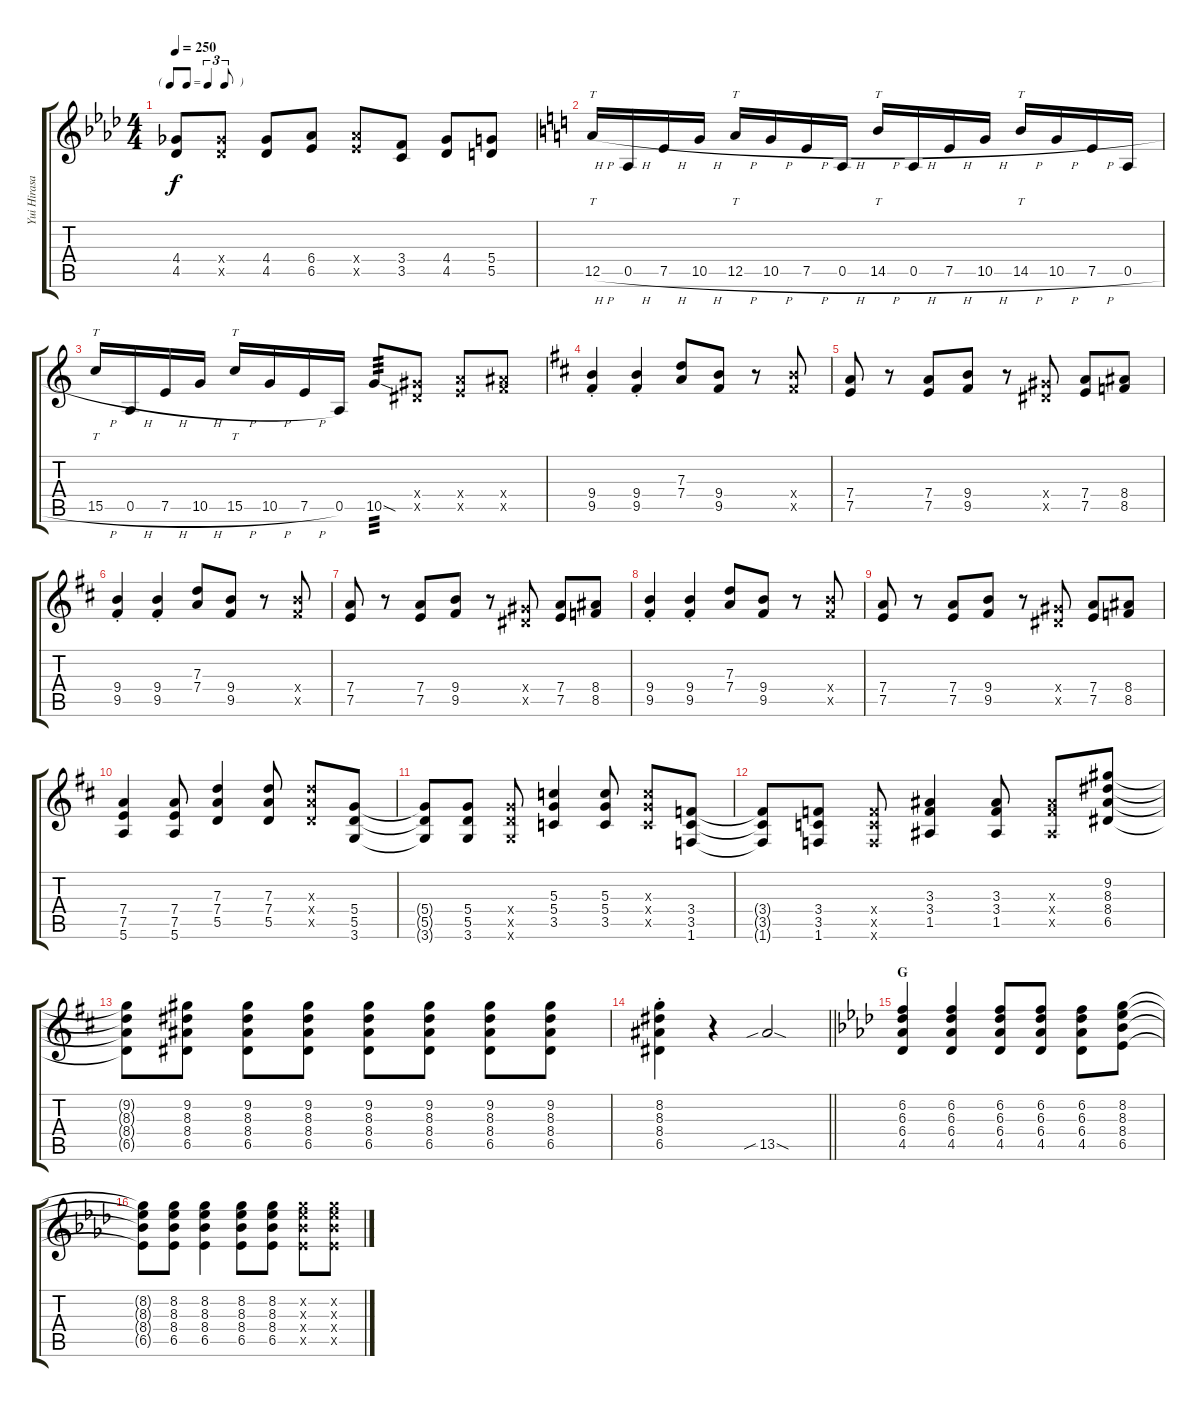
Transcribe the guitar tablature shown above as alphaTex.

\track ("Yui Hirasawa" "Yui Hirasa") {instrument distortionguitar}
\staff {score tabs}
\tuning (E4 B3 G3 D3 A2 E2) {hide}
\ts (4 4)
\tf triplet8th
\tempo 250
\clef g2
\ks ab
(4.4 4.5).8{dy f} (4.4{x} 4.5{x}).8 (4.4 4.5).8 (6.4 6.5).8 (6.4{x} 6.5{x}).8 (3.4 3.5).8 (4.4 4.5).8 (5.4 5.5).8 |
\ks c
12.5{h}.16{tt} 0.5{h}.16 7.5{h}.16 10.5{h}.16 12.5{h}.16{tt} 10.5{h}.16 7.5{h}.16 0.5{h}.16 14.5{h}.16{tt} 0.5{h}.16 7.5{h}.16 10.5{h}.16 14.5{h}.16{tt} 10.5{h}.16 7.5{h}.16 0.5{h}.16 |
15.5{h}.16{tt} 0.5{h}.16 7.5{h}.16 10.5{h}.16 15.5{h}.16{tt} 10.5{h}.16 7.5{h}.16 0.5.16 10.5{sod}.8{tp 3} (6.4{x} 6.5{x}).8 (7.4{x} 7.5{x}).8 (8.4{x} 8.5{x}).8 |
\ks d
(9.4{st} 9.5{st}).4 (9.4{st} 9.5{st}).4 (7.3 7.4).8 (9.4 9.5).8 r.8 (9.4{x} 9.5{x}).8 |
(7.4 7.5).8 r.8 (7.4 7.5).8 (9.4 9.5).8 r.8 (6.4{x} 6.5{x}).8 (7.4 7.5).8 (8.4 8.5).8 |
(9.4{st} 9.5{st}).4 (9.4{st} 9.5{st}).4 (7.3 7.4).8 (9.4 9.5).8 r.8 (9.4{x} 9.5{x}).8 |
(7.4 7.5).8 r.8 (7.4 7.5).8 (9.4 9.5).8 r.8 (6.4{x} 6.5{x}).8 (7.4 7.5).8 (8.4 8.5).8 |
(9.4{st} 9.5{st}).4 (9.4{st} 9.5{st}).4 (7.3 7.4).8 (9.4 9.5).8 r.8 (9.4{x} 9.5{x}).8 |
(7.4 7.5).8 r.8 (7.4 7.5).8 (9.4 9.5).8 r.8 (6.4{x} 6.5{x}).8 (7.4 7.5).8 (8.4 8.5).8 |
(7.4 7.5 5.6).4 (7.4 7.5 5.6).8 (7.3 7.4 5.5).4 (7.3 7.4 5.5).8 (7.3{x} 7.4{x} 5.5{x}).8 (5.4 5.5 3.6).8 |
(5.4{t} 5.5{t} 3.6{t}).8 (5.4 5.5 3.6).8 (5.4{x} 5.5{x} 3.6{x}).8 (5.3 5.4 3.5).4 (5.3 5.4 3.5).8 (5.3{x} 5.4{x} 3.5{x}).8 (3.4 3.5 1.6).8 |
(3.4{t} 3.5{t} 1.6{t}).8 (3.4 3.5 1.6).8 (3.4{x} 3.5{x} 1.6{x}).8 (3.3 3.4 1.5).4 (3.3 3.4 1.5).8 (3.3{x} 3.4{x} 1.5{x}).8 (9.2 8.3 8.4 6.5).8 |
(9.2{t} 8.3{t} 8.4{t} 6.5{t}).8 (9.2 8.3 8.4 6.5).8 (9.2 8.3 8.4 6.5).8 (9.2 8.3 8.4 6.5).8 (9.2 8.3 8.4 6.5).8 (9.2 8.3 8.4 6.5).8 (9.2 8.3 8.4 6.5).8 (9.2 8.3 8.4 6.5).8 |
\barLineRight lightlight
(8.2{st} 8.3{st} 8.4{st} 6.5{st}).4 r.4 13.5{sib sod}.2 |
\section ("" "G")
\ks ab
(6.2 6.3 6.4 4.5).4 (6.2 6.3 6.4 4.5).4 (6.2 6.3 6.4 4.5).8 (6.2 6.3 6.4 4.5).8 (6.2 6.3 6.4 4.5).8 (8.2 8.3 8.4 6.5).8 |
(8.2{t} 8.3{t} 8.4{t} 6.5{t}).8 (8.2 8.3 8.4 6.5).8 (8.2 8.3 8.4 6.5).4 (8.2 8.3 8.4 6.5).8 (8.2 8.3 8.4 6.5).8 (8.2{x} 8.3{x} 8.4{x} 6.5{x}).8 (8.2{x} 8.3{x} 8.4{x} 6.5{x}).8
